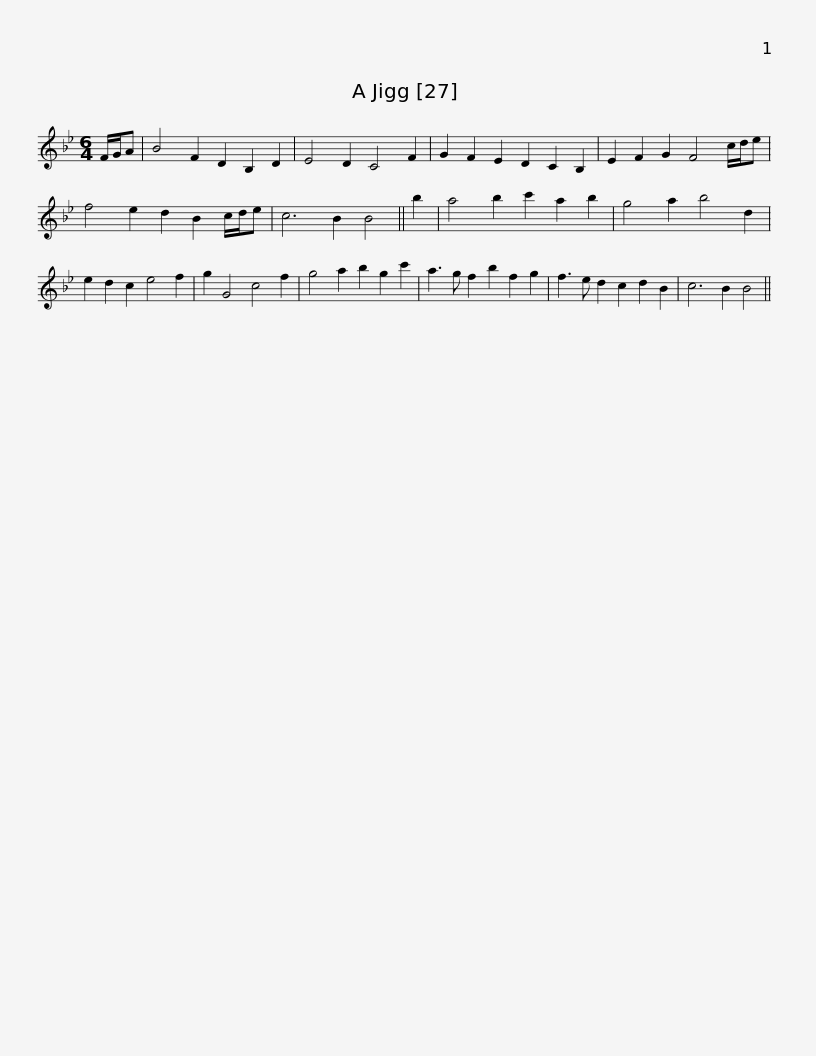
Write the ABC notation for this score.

X:1
L:1/8
M:6/4
I:linebreak $
K:Gmin
V:1 treble
V:1
 F/G/A | B4 F2 D2 B,2 D2 | E4 D2 C4 F2 | G2 F2 E2 D2 C2 B,2 | E2 F2 G2 F4 c/d/e | %5
 f4 e2 d2 B2 c/d/e | c6 B2 B4 || b2 |$ a4 b2 c'2 a2 b2 | g4 a2 b4 d2 | %10
 e2 d2 c2 e4 f2 | g2 G4 c4 f2 | g4 a2 b2 g2 c'2 | a3 g f2 b2 f2 g2 | f3 e d2 c2 d2 B2 |$ %15
 c6 B2 B4 || %16
